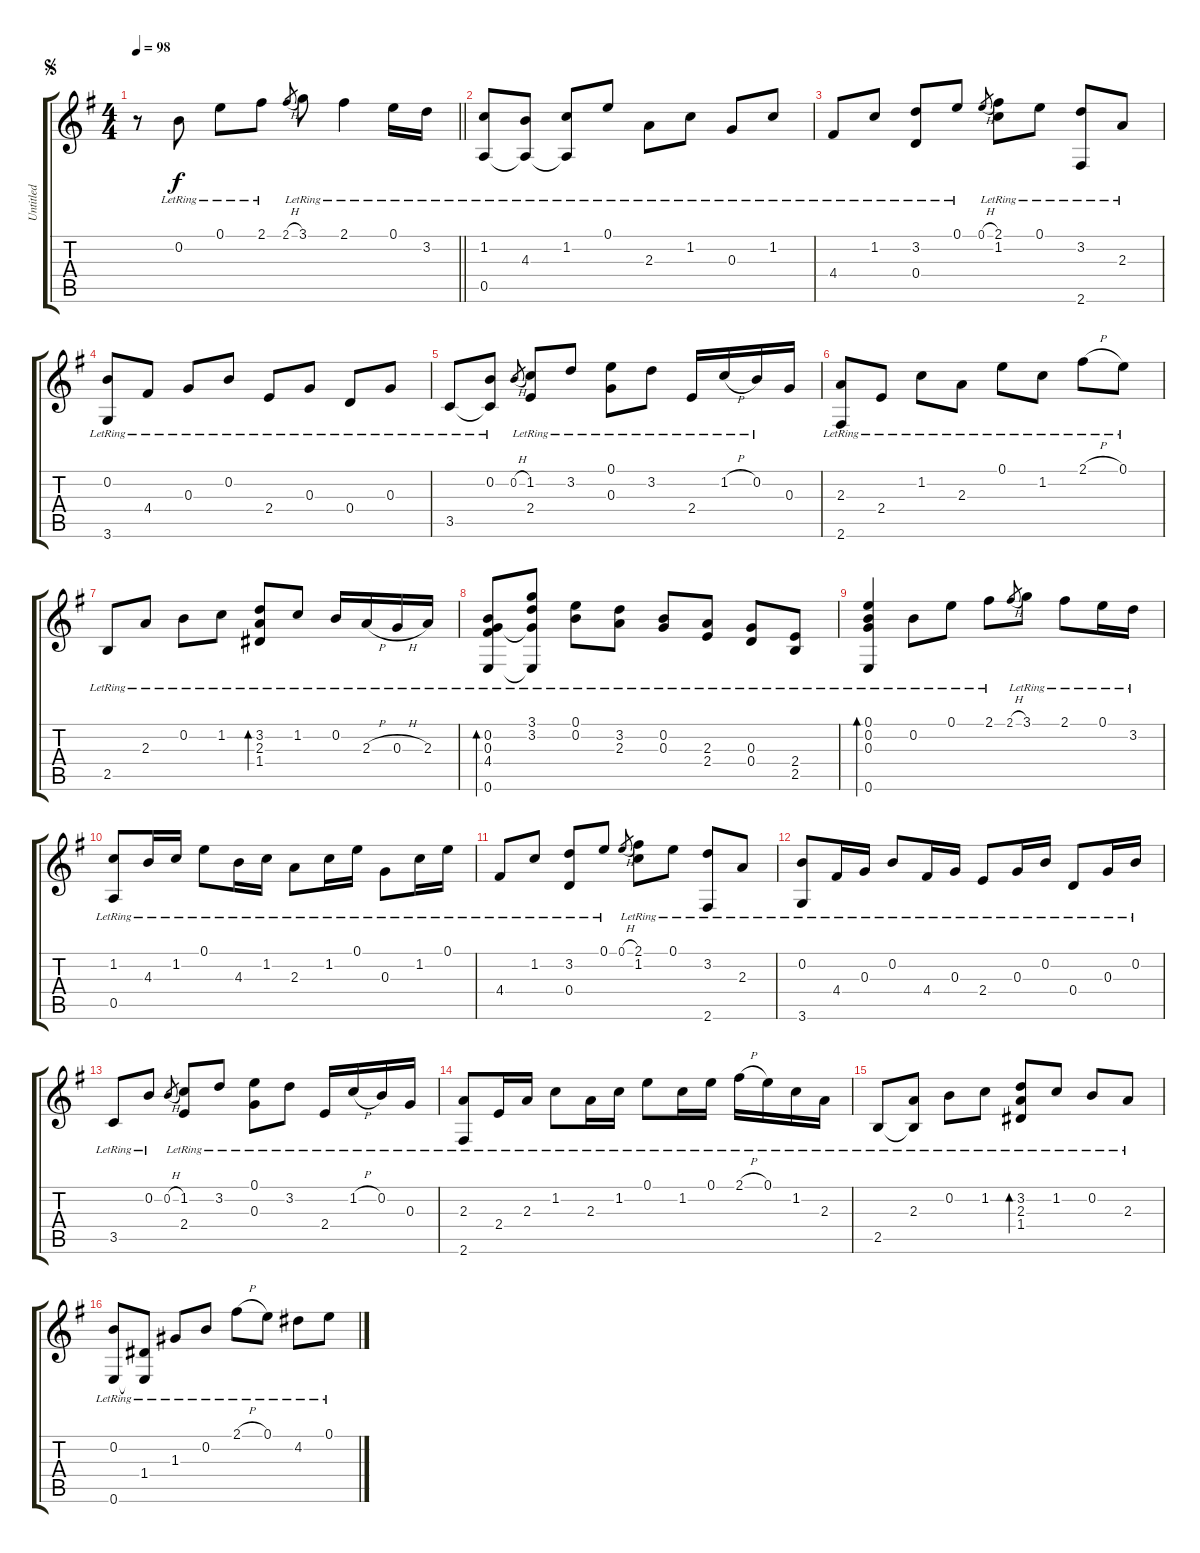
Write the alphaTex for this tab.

\track ("Untitled" "Untitled") {instrument acousticguitarnylon}
\staff {score tabs}
\tuning (E4 B3 G3 D3 A2 E2) {hide}
\ts (4 4)
\jump segno
\tempo 98
\clef g2
\barLineRight lightlight
\ks g
r.8{dy f instrument acousticguitarnylon} 0.2{lr}.8 0.1{lr}.8 2.1{lr}.8 2.1{h}.8{gr} 3.1{lr}.8 2.1{lr}.4 0.1{lr}.16 3.2{lr}.16 |
(1.2{lr} 0.5{lr}).8 (4.3{lr} 0.5{t}).8 (1.2{lr} 0.5{t}).8 0.1{lr}.8 2.3{lr}.8 1.2{lr}.8 0.3{lr}.8 1.2{lr}.8 |
4.4{lr}.8 1.2{lr}.8 (3.2{lr} 0.4{lr}).8 0.1{lr}.8 0.1{h}.8{gr} (2.1{lr} 1.2{lr}).8 0.1{lr}.8 (3.2{lr} 2.6{lr}).8 2.3{lr}.8 |
(0.2{lr} 3.6{lr}).8 4.4{lr}.8 0.3{lr}.8 0.2{lr}.8 2.4{lr}.8 0.3{lr}.8 0.4{lr}.8 0.3{lr}.8 |
3.5{lr}.8 (0.2{lr} 3.5{t}).8 0.2{h}.8{gr} (1.2{lr} 2.4{lr}).8 3.2{lr}.8 (0.1{lr} 0.3{lr}).8 3.2{lr}.8 2.4{lr}.16 1.2{h lr}.16 0.2{lr}.16 0.3.16 |
(2.3{lr} 2.6{lr}).8 2.4{lr}.8 1.2{lr}.8 2.3{lr}.8 0.1{lr}.8 1.2{lr}.8 2.1{h lr}.8 0.1{lr}.8 |
2.5{lr}.8 2.3{lr}.8 0.2{lr}.8 1.2{lr}.8 (3.2{lr} 2.3{lr} 1.4{lr}).8{bd 30} 1.2{lr}.8 0.2{lr}.16 2.3{h lr}.16 0.3{h lr}.16 2.3{lr}.16 |
(0.2{lr} 0.3{lr} 4.4{lr} 0.6{lr}).8{bd 30} (3.1{lr} 3.2{lr} 0.3{t} 0.6{t}).8 (0.1{lr} 0.2{lr}).8 (3.2{lr} 2.3{lr}).8 (0.2{lr} 0.3{lr}).8 (2.3{lr} 2.4{lr}).8 (0.3{lr} 0.4{lr}).8 (2.4{lr} 2.5{lr}).8 |
(0.1{lr} 0.2{lr} 0.3{lr} 0.6{lr}).4{bd 30} 0.2{lr}.8 0.1{lr}.8 2.1{lr}.8 2.1{h}.8{gr} 3.1{lr}.8 2.1{lr}.8 0.1{lr}.16 3.2{lr}.16 |
(1.2{lr} 0.5{lr}).8 4.3{lr}.16 1.2{lr}.16 0.1{lr}.8 4.3{lr}.16 1.2{lr}.16 2.3{lr}.8 1.2{lr}.16 0.1{lr}.16 0.3{lr}.8 1.2{lr}.16 0.1{lr}.16 |
4.4{lr}.8 1.2{lr}.8 (3.2{lr} 0.4{lr}).8 0.1{lr}.8 0.1{h}.8{gr} (2.1{lr} 1.2{lr}).8 0.1{lr}.8 (3.2{lr} 2.6{lr}).8 2.3{lr}.8 |
(0.2{lr} 3.6{lr}).8 4.4{lr}.16 0.3{lr}.16 0.2{lr}.8 4.4{lr}.16 0.3{lr}.16 2.4{lr}.8 0.3{lr}.16 0.2{lr}.16 0.4{lr}.8 0.3{lr}.16 0.2{lr}.16 |
3.5{lr}.8 0.2{lr}.8 0.2{h}.8{gr} (1.2{lr} 2.4{lr}).8 3.2{lr}.8 (0.1{lr} 0.3{lr}).8 3.2{lr}.8 2.4{lr}.16 1.2{h lr}.16 0.2{lr}.16 0.3{lr}.16 |
(2.3{lr} 2.6{lr}).8 2.4{lr}.16 2.3{lr}.16 1.2{lr}.8 2.3{lr}.16 1.2{lr}.16 0.1{lr}.8 1.2{lr}.16 0.1{lr}.16 2.1{h lr}.16 0.1{lr}.16 1.2{lr}.16 2.3{lr}.16 |
2.5{lr}.8 (2.3{lr} 2.5{t}).8 0.2{lr}.8 1.2{lr}.8 (3.2{lr} 2.3{lr} 1.4{lr}).8{bd 30} 1.2{lr}.8 0.2{lr}.8 2.3{lr}.8 |
(0.2{lr} 0.6{lr}).8 (1.4{lr} 0.6{t}).8 1.3{lr}.8 0.2{lr}.8 2.1{h lr}.8 0.1{lr}.8 4.2{lr}.8 0.1{lr}.8
